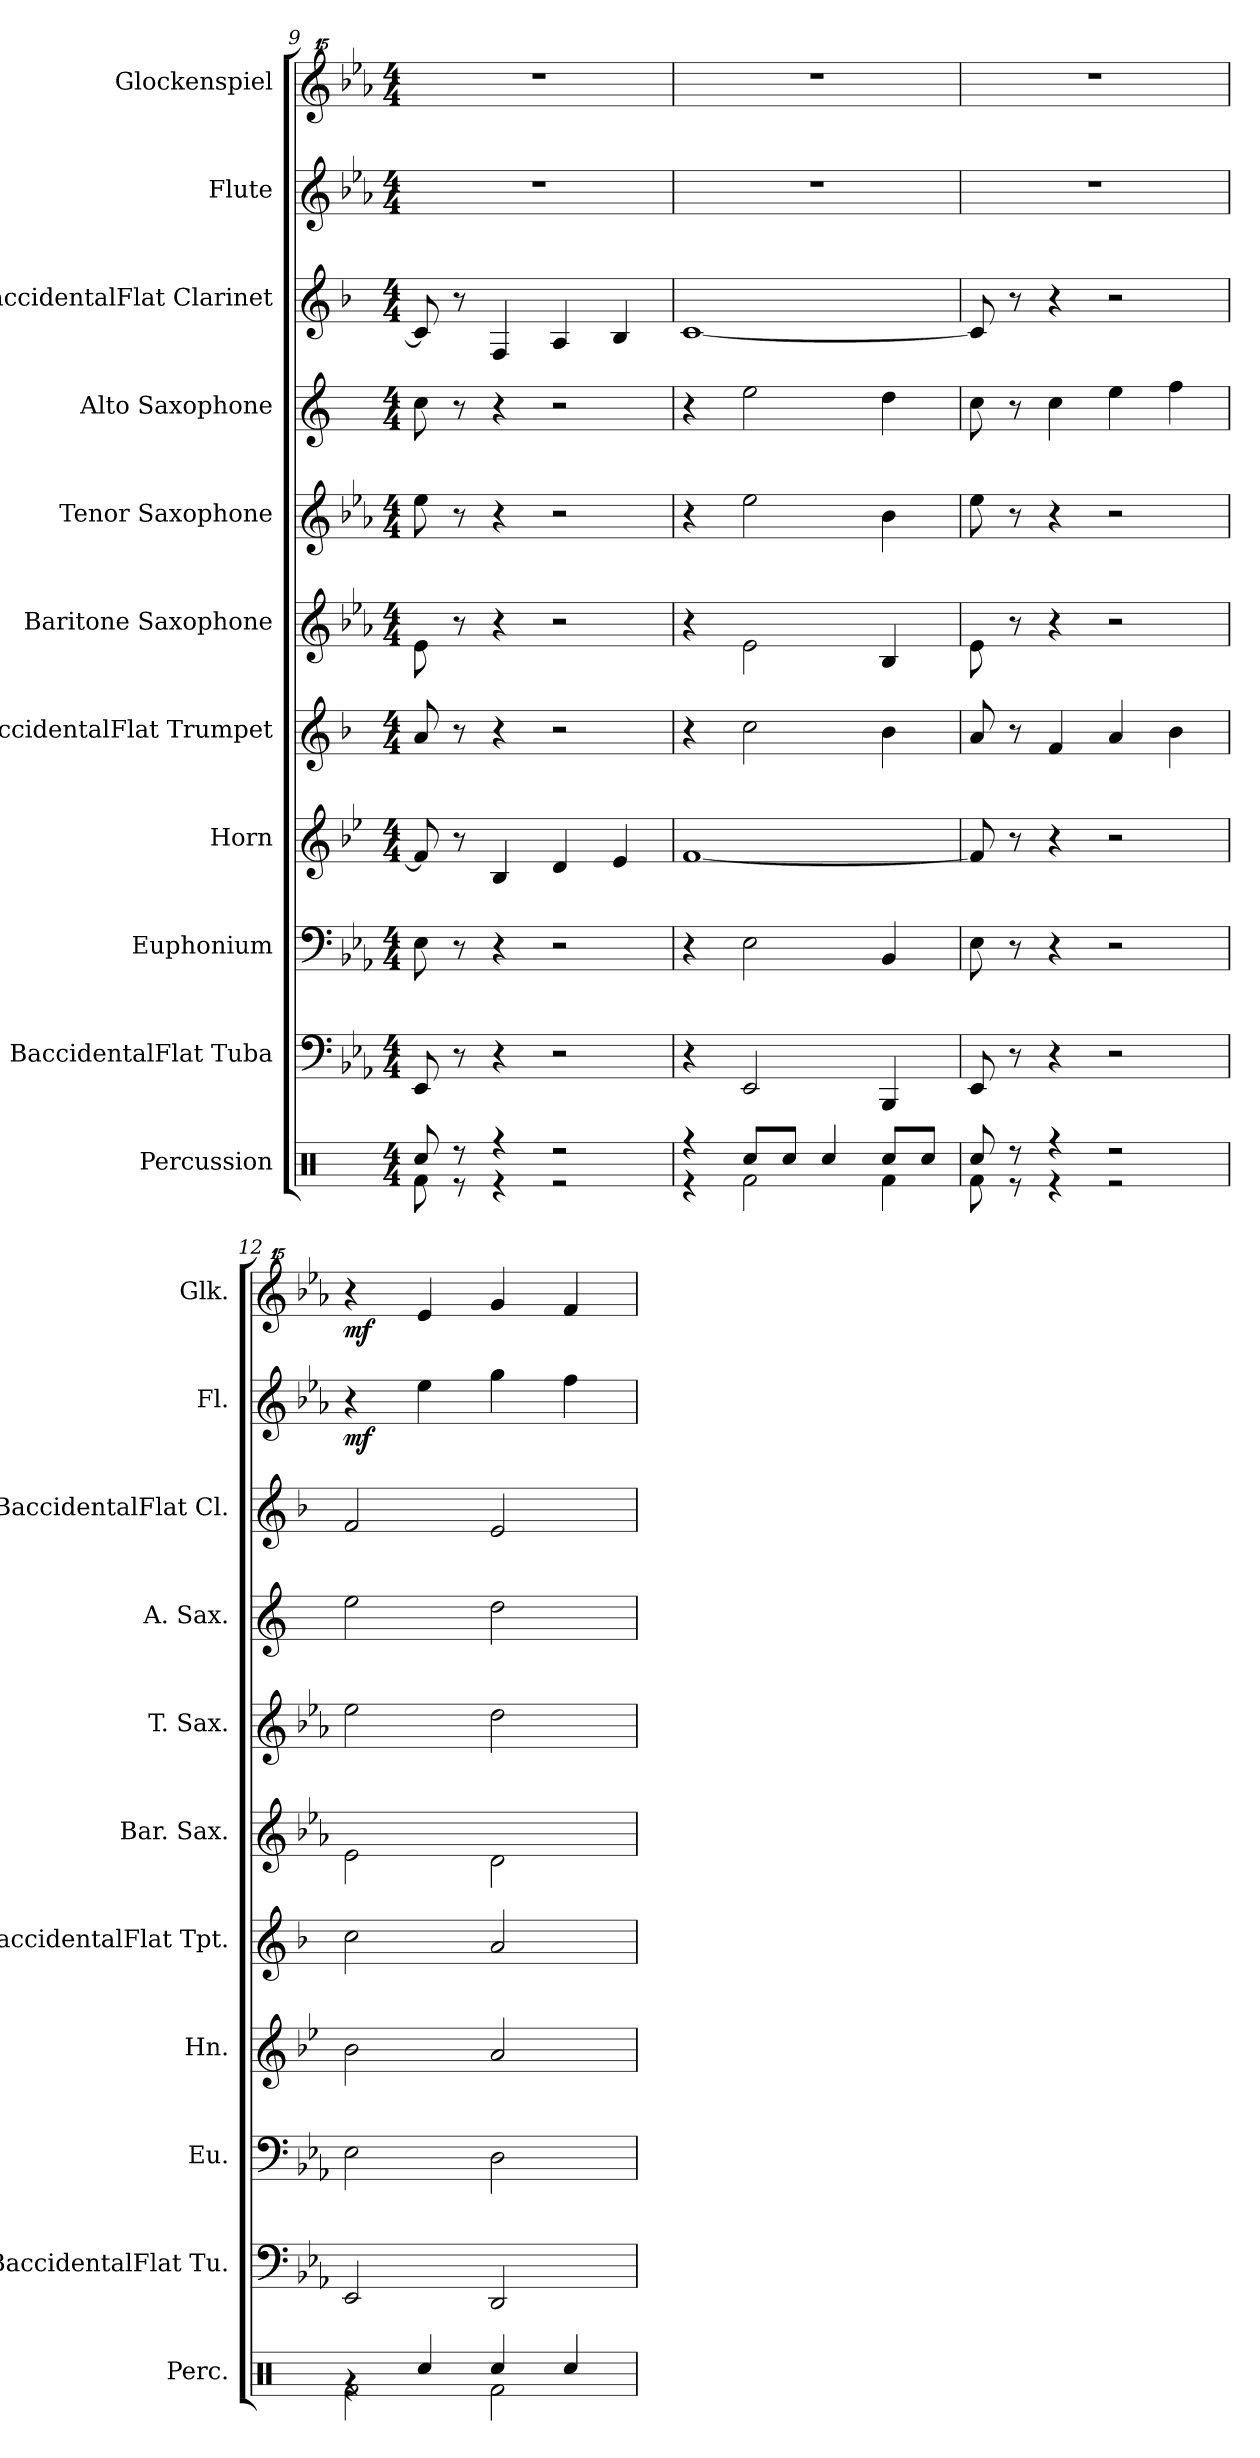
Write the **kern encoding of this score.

**kern	**kern	**kern	**kern	**kern	**kern	**kern	**kern	**kern	**kern	**dynam	**kern	**dynam
*part11	*part10	*part9	*part8	*part7	*part6	*part5	*part4	*part3	*part2	*part2	*part1	*part1
*staff11	*staff10	*staff9	*staff8	*staff7	*staff6	*staff5	*staff4	*staff3	*staff2	*staff2	*staff1	*staff1
*I"Percussion	*I"BaccidentalFlat Tuba	*I"Euphonium	*I"Horn	*I"BaccidentalFlat Trumpet	*I"Baritone Saxophone	*I"Tenor Saxophone	*I"Alto Saxophone	*I"BaccidentalFlat Clarinet	*I"Flute	*	*I"Glockenspiel	*
*I'Perc.	*I'BaccidentalFlat Tu.	*I'Eu.	*I'Hn.	*I'BaccidentalFlat Tpt.	*I'Bar. Sax.	*I'T. Sax.	*I'A. Sax.	*I'BaccidentalFlat Cl.	*I'Fl.	*	*I'Glk.	*
*clefX	*clefF4	*clefF4	*clefG2	*clefG2	*clefG2	*clefG2	*clefG2	*clefG2	*clefG2	*	*clefG^^2	*
*	*	*	*ITrd4c7	*ITrd1c2	*ITrd12c21	*ITrd8c14	*ITrd5c9	*ITrd1c2	*	*	*	*
*k[]	*k[b-e-a-]	*k[b-e-a-]	*k[b-e-a-]	*k[b-e-a-]	*k[b-e-a-]	*k[b-e-a-]	*k[b-e-a-]	*k[b-e-a-]	*k[b-e-a-]	*	*k[b-e-a-]	*
*M4/4	*M4/4	*M4/4	*M4/4	*M4/4	*M4/4	*M4/4	*M4/4	*M4/4	*M4/4	*	*M4/4	*
=9	=9	=9	=9	=9	=9	=9	=9	=9	=9	=9	=9	=9
*^	*	*	*	*	*	*	*	*	*	*	*	*
8Rcc/	8Rf\	8EE-/	8E-\	8B-/]	8g/	8E-\	8e-\	8e-\	8B-/]	1r	.	1r	.
8r	8r	8r	8r	8r	8r	8r	8r	8r	8r	.	.	.	.
4r	4r	4r	4r	4E-/	4r	4r	4r	4r	4E-/	.	.	.	.
2r	2r	2r	2r	4G/	2r	2r	2r	2r	4G/	.	.	.	.
.	.	.	.	4A-/	.	.	.	.	4A-/	.	.	.	.
=10	=10	=10	=10	=10	=10	=10	=10	=10	=10	=10	=10	=10	=10
4r	4r	4r	4r	[1B-	4r	4r	4r	4r	[1B-	1r	.	1r	.
8Rcc/L	2Rf\	2EE-/	2E-\	.	2b-\	2E-\	2e-\	2g\	.	.	.	.	.
8Rcc/J	.	.	.	.	.	.	.	.	.	.	.	.	.
4Rcc/	.	.	.	.	.	.	.	.	.	.	.	.	.
8Rcc/L	4Rf\	4BBB-/	4BB-/	.	4a-\	4BB-/	4B-\	4f\	.	.	.	.	.
8Rcc/J	.	.	.	.	.	.	.	.	.	.	.	.	.
=11	=11	=11	=11	=11	=11	=11	=11	=11	=11	=11	=11	=11	=11
8Rcc/	8Rf\	8EE-/	8E-\	8B-/]	8g/	8E-\	8e-\	8e-\	8B-/]	1r	.	1r	.
8r	8r	8r	8r	8r	8r	8r	8r	8r	8r	.	.	.	.
4r	4r	4r	4r	4r	4e-/	4r	4r	4e-\	4r	.	.	.	.
2r	2r	2r	2r	2r	4g/	2r	2r	4g\	2r	.	.	.	.
.	.	.	.	.	4a-\	.	.	4a-\	.	.	.	.	.
!!LO:PB:g=z
=12	=12	=12	=12	=12	=12	=12	=12	=12	=12	=12	=12	=12	=12
!	!	!	!	!	!	!	!	!	!	!	!LO:DY:b	!	!LO:DY:b
4rg	2Rf\	2EE-/	2E-\	2e-\	2b-\	2E-\	2e-\	2g\	2e-/	4r	mf	4r	mf
4Rcc/	.	.	.	.	.	.	.	.	.	4ee-\	.	4eee-/	.
4Rcc/	2Rf\	2DD/	2D\	2d/	2g/	2D\	2d\	2f\	2d/	4gg\	.	4ggg/	.
4Rcc/	.	.	.	.	.	.	.	.	.	4ff\	.	4fff/	.
*v	*v	*	*	*	*	*	*	*	*	*	*	*	*
=	=	=	=	=	=	=	=	=	=	=	=	=
*-	*-	*-	*-	*-	*-	*-	*-	*-	*-	*-	*-	*-
